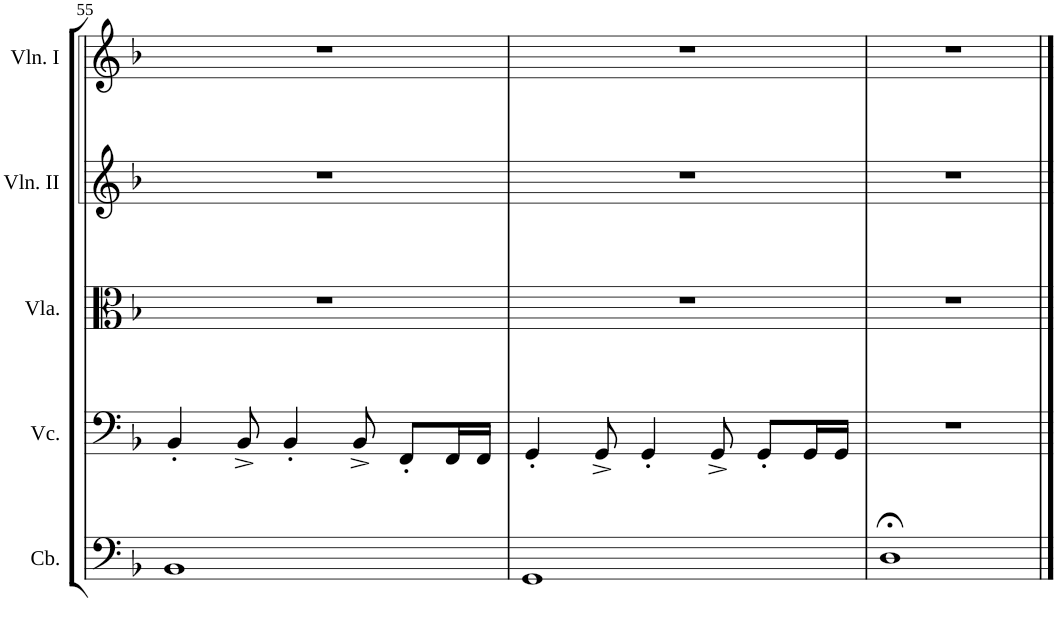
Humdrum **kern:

**kern	**kern	**kern	**kern	**kern
*part5	*part4	*part3	*part2	*part1
*staff5	*staff4	*staff3	*staff2	*staff1
*I"Contrabass	*I"Cello	*I"Viola	*I"Violin II	*I"Violin I
*I'Cb.	*	*I'Vla.	*I'Vln. II	*I'Vln. I
!!LO:PB:g=z
*clefF4	*clefF4	*clefC3	*clefG2	*clefG2
*Trd7c12	*	*	*	*
*k[b-]	*k[b-]	*k[b-]	*k[b-]	*k[b-]
*d:	*d:	*d:	*d:	*d:
*M4/4	*M4/4	*M4/4	*M4/4	*M4/4
=55	=55	=55	=55	=55
1BB-	4BB-'/	1r	1r	1r
.	8BB-^/	.	.	.
.	4BB-'/	.	.	.
.	8BB-^/	.	.	.
.	8FF'/L	.	.	.
.	16FF/L	.	.	.
.	16FF/JJ	.	.	.
=56	=56	=56	=56	=56
1GG	4GG'/	1r	1r	1r
.	8GG^/	.	.	.
.	4GG'/	.	.	.
.	8GG^/	.	.	.
.	8GG'/L	.	.	.
.	16GG/L	.	.	.
.	16GG/JJ	.	.	.
=57	=57	=57	=57	=57
1D;<	1r	1r	1r	1r
==	==	==	==	==
*-	*-	*-	*-	*-
